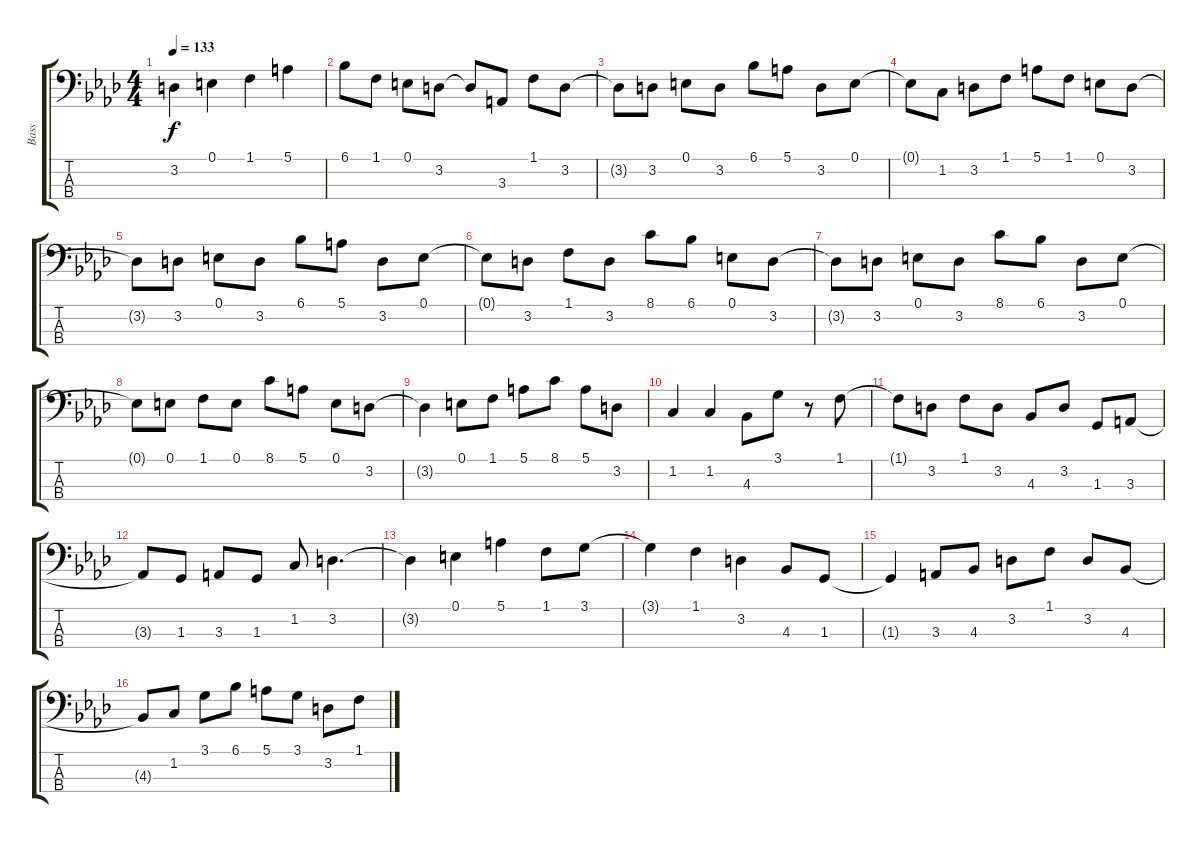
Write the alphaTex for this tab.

\track ("Bass" "Bass") {instrument electricbassfinger}
\staff {score tabs}
\tuning (E2 B1 Gb1 Db1) {hide}
\ts (4 4)
\tempo 133
\clef f4
\ks ab
3.2.4{dy f} 0.1.4 1.1.4 5.1.4 |
6.1.8 1.1.8 0.1.8 3.2.8 3.2{t}.8 3.3.8 1.1.8 3.2.8 |
3.2{t}.8 3.2.8 0.1.8 3.2.8 6.1.8 5.1.8 3.2.8 0.1.8 |
0.1{t}.8 1.2.8 3.2.8 1.1.8 5.1.8 1.1.8 0.1.8 3.2.8 |
3.2{t}.8 3.2.8 0.1.8 3.2.8 6.1.8 5.1.8 3.2.8 0.1.8 |
0.1{t}.8 3.2.8 1.1.8 3.2.8 8.1.8 6.1.8 0.1.8 3.2.8 |
3.2{t}.8 3.2.8 0.1.8 3.2.8 8.1.8 6.1.8 3.2.8 0.1.8 |
0.1{t}.8 0.1.8 1.1.8 0.1.8 8.1.8 5.1.8 0.1.8 3.2.8 |
3.2{t}.4 0.1.8 1.1.8 5.1.8 8.1.8 5.1.8 3.2.8 |
1.2.4 1.2.4 4.3.8 3.1.8 r.8 1.1.8 |
1.1{t}.8 3.2.8 1.1.8 3.2.8 4.3.8 3.2.8 1.3.8 3.3.8 |
3.3{t}.8 1.3.8 3.3.8 1.3.8 1.2.8 3.2.4{d} |
3.2{t}.4 0.1.4 5.1.4 1.1.8 3.1.8 |
3.1{t}.4 1.1.4 3.2.4 4.3.8 1.3.8 |
1.3{t}.4 3.3.8 4.3.8 3.2.8 1.1.8 3.2.8 4.3.8 |
4.3{t}.8 1.2.8 3.1.8 6.1.8 5.1.8 3.1.8 3.2.8 1.1.8
